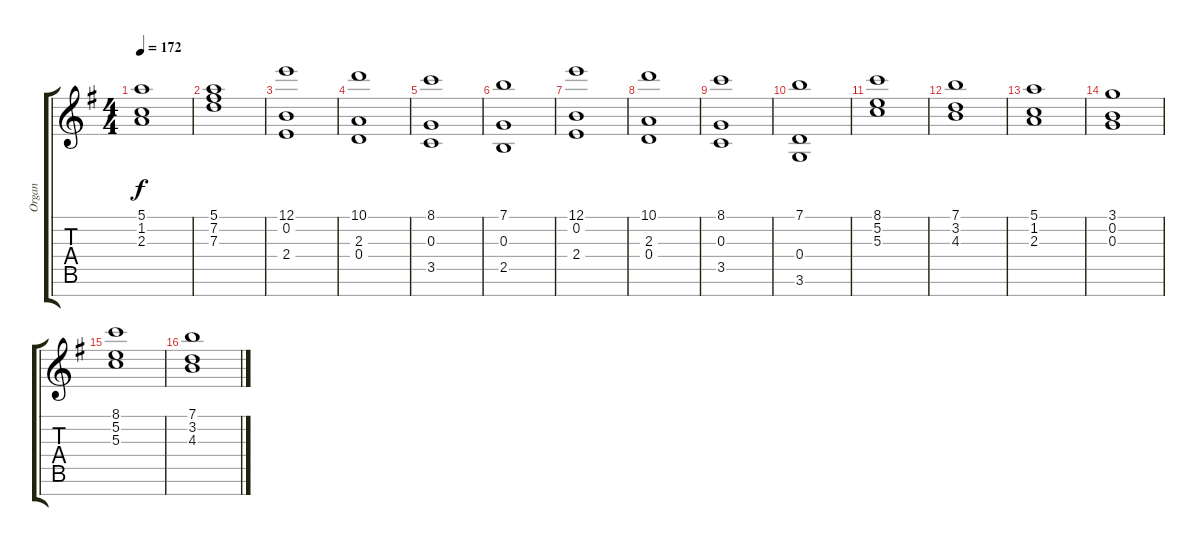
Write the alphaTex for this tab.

\track ("Organ" "Organ") {instrument rockorgan}
\staff {score tabs}
\tuning (E5 B4 G4 D4 A3 E3 B2) {hide}
\ts (4 4)
\tempo 172
\clef g2
\ks g
(5.1 1.2 2.3).1{dy f} |
(5.1 7.2 7.3).1 |
(12.1 0.2 2.4).1 |
(10.1 2.3 0.4).1 |
(8.1 0.3 3.5).1 |
(7.1 0.3 2.5).1 |
(12.1 0.2 2.4).1 |
(10.1 2.3 0.4).1 |
(8.1 0.3 3.5).1 |
(7.1 0.4 3.6).1 |
(8.1 5.2 5.3).1 |
(7.1 3.2 4.3).1 |
(5.1 1.2 2.3).1 |
(3.1 0.2 0.3).1 |
(8.1 5.2 5.3).1 |
(7.1 3.2 4.3).1
